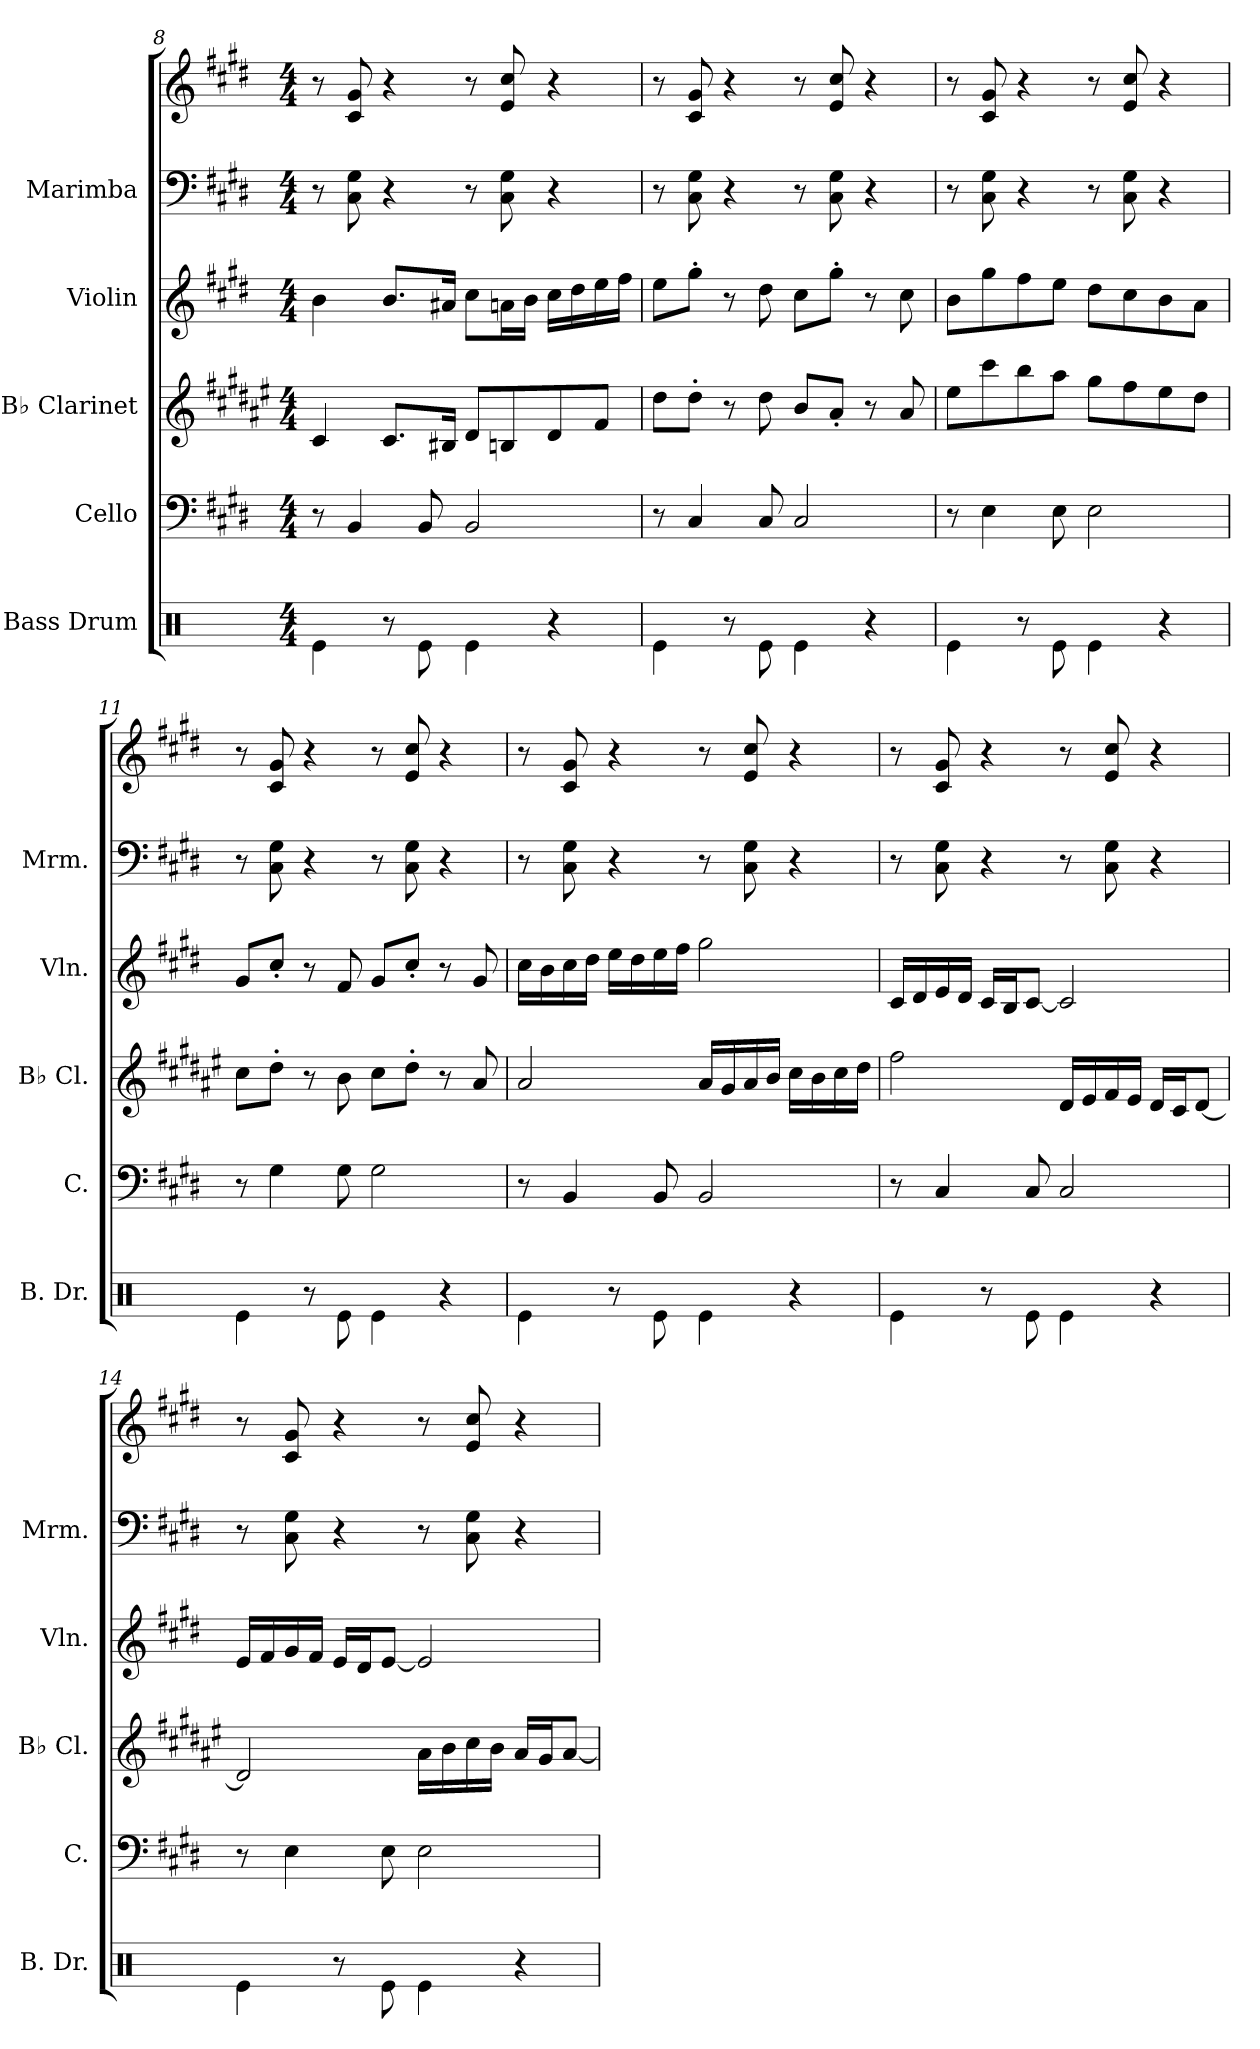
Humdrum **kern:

**kern	**kern	**kern	**kern	**kern	**kern
*part5	*part4	*part3	*part2	*part1	*part1
*staff6	*staff5	*staff4	*staff3	*staff2	*staff1
*I"Bass Drum	*I"Cello	*I"B♭ Clarinet	*I"Violin	*I"Marimba	*
*I'B. Dr.	*I'C.	*I'B♭ Cl.	*I'Vln.	*I'Mrm.	*
!!LO:PB:g=z
*clefX	*clefF4	*clefG2	*clefG2	*clefF4	*clefG2
*	*	*ITrd1c2	*	*	*
*k[]	*k[f#c#g#d#]	*k[f#c#g#d#]	*k[f#c#g#d#]	*k[f#c#g#d#]	*k[f#c#g#d#]
*M4/4	*M4/4	*M4/4	*M4/4	*M4/4	*M4/4
=8	=8	=8	=8	=8	=8
4Re\	8r	4B/	4b\	8r	8r
.	4BB/	.	.	8C#\ 8G#\	8c#/ 8g#/
8r	.	8.B/L	8.b/L	4r	4r
8Re\	8BB/	.	.	.	.
.	.	16A#X/Jk	16a#X/Jk	.	.
4Re\	2BB/	8c#/L	8cc#\L	8r	8r
.	.	8An/	16an\L	8C#\ 8G#\	8e/ 8cc#/
.	.	.	16b\JJ	.	.
4r	.	8c#/	16cc#\LL	4r	4r
.	.	.	16dd#\	.	.
.	.	8e/J	16ee\	.	.
.	.	.	16ff#\JJ	.	.
=9	=9	=9	=9	=9	=9
4Re\	8r	8cc#\L	8ee\L	8r	8r
.	4C#/	8cc#'\J	8gg#'\J	8C#\ 8G#\	8c#/ 8g#/
8r	.	8r	8r	4r	4r
8Re\	8C#/	8cc#\	8dd#\	.	.
4Re\	2C#/	8a/L	8cc#\L	8r	8r
.	.	8g#'/J	8gg#'\J	8C#\ 8G#\	8e/ 8cc#/
4r	.	8r	8r	4r	4r
.	.	8g#/	8cc#\	.	.
=10	=10	=10	=10	=10	=10
4Re\	8r	8dd#\L	8b\L	8r	8r
.	4E\	8bb\	8gg#\	8C#\ 8G#\	8c#/ 8g#/
8r	.	8aa\	8ff#\	4r	4r
8Re\	8E\	8gg#\J	8ee\J	.	.
4Re\	2E\	8ff#\L	8dd#\L	8r	8r
.	.	8ee\	8cc#\	8C#\ 8G#\	8e/ 8cc#/
4r	.	8dd#\	8b\	4r	4r
.	.	8cc#\J	8a\J	.	.
=11	=11	=11	=11	=11	=11
4Re\	8r	8b\L	8g#/L	8r	8r
.	4G#\	8cc#'\J	8cc#'/J	8C#\ 8G#\	8c#/ 8g#/
8r	.	8r	8r	4r	4r
8Re\	8G#\	8a\	8f#/	.	.
4Re\	2G#\	8b\L	8g#/L	8r	8r
.	.	8cc#'\J	8cc#'/J	8C#\ 8G#\	8e/ 8cc#/
4r	.	8r	8r	4r	4r
.	.	8g#/	8g#/	.	.
!!LO:LB:g=z
=12	=12	=12	=12	=12	=12
4Re\	8r	2g#/	16cc#\LL	8r	8r
.	.	.	16b\	.	.
.	4BB/	.	16cc#\	8C#\ 8G#\	8c#/ 8g#/
.	.	.	16dd#\JJ	.	.
8r	.	.	16ee\LL	4r	4r
.	.	.	16dd#\	.	.
8Re\	8BB/	.	16ee\	.	.
.	.	.	16ff#\JJ	.	.
4Re\	2BB/	16g#/LL	2gg#\	8r	8r
.	.	16f#/	.	.	.
.	.	16g#/	.	8C#\ 8G#\	8e/ 8cc#/
.	.	16a/JJ	.	.	.
4r	.	16b\LL	.	4r	4r
.	.	16a\	.	.	.
.	.	16b\	.	.	.
.	.	16cc#\JJ	.	.	.
=13	=13	=13	=13	=13	=13
4Re\	8r	2ee\	16c#/LL	8r	8r
.	.	.	16d#/	.	.
.	4C#/	.	16e/	8C#\ 8G#\	8c#/ 8g#/
.	.	.	16d#/JJ	.	.
8r	.	.	16c#/LL	4r	4r
.	.	.	16B/J	.	.
8Re\	8C#/	.	[8c#/J	.	.
4Re\	2C#/	16c#/LL	2c#/]	8r	8r
.	.	16d#/	.	.	.
.	.	16e/	.	8C#\ 8G#\	8e/ 8cc#/
.	.	16d#/JJ	.	.	.
4r	.	16c#/LL	.	4r	4r
.	.	16B/J	.	.	.
.	.	[8c#/J	.	.	.
!!LO:PB:g=z
=14	=14	=14	=14	=14	=14
4Re\	8r	2c#/]	16e/LL	8r	8r
.	.	.	16f#/	.	.
.	4E\	.	16g#/	8C#\ 8G#\	8c#/ 8g#/
.	.	.	16f#/JJ	.	.
8r	.	.	16e/LL	4r	4r
.	.	.	16d#/J	.	.
8Re\	8E\	.	[8e/J	.	.
4Re\	2E\	16g#\LL	2e/]	8r	8r
.	.	16a\	.	.	.
.	.	16b\	.	8C#\ 8G#\	8e/ 8cc#/
.	.	16a\JJ	.	.	.
4r	.	16g#/LL	.	4r	4r
.	.	16f#/J	.	.	.
.	.	[8g#/J	.	.	.
=	=	=	=	=	=
*-	*-	*-	*-	*-	*-
